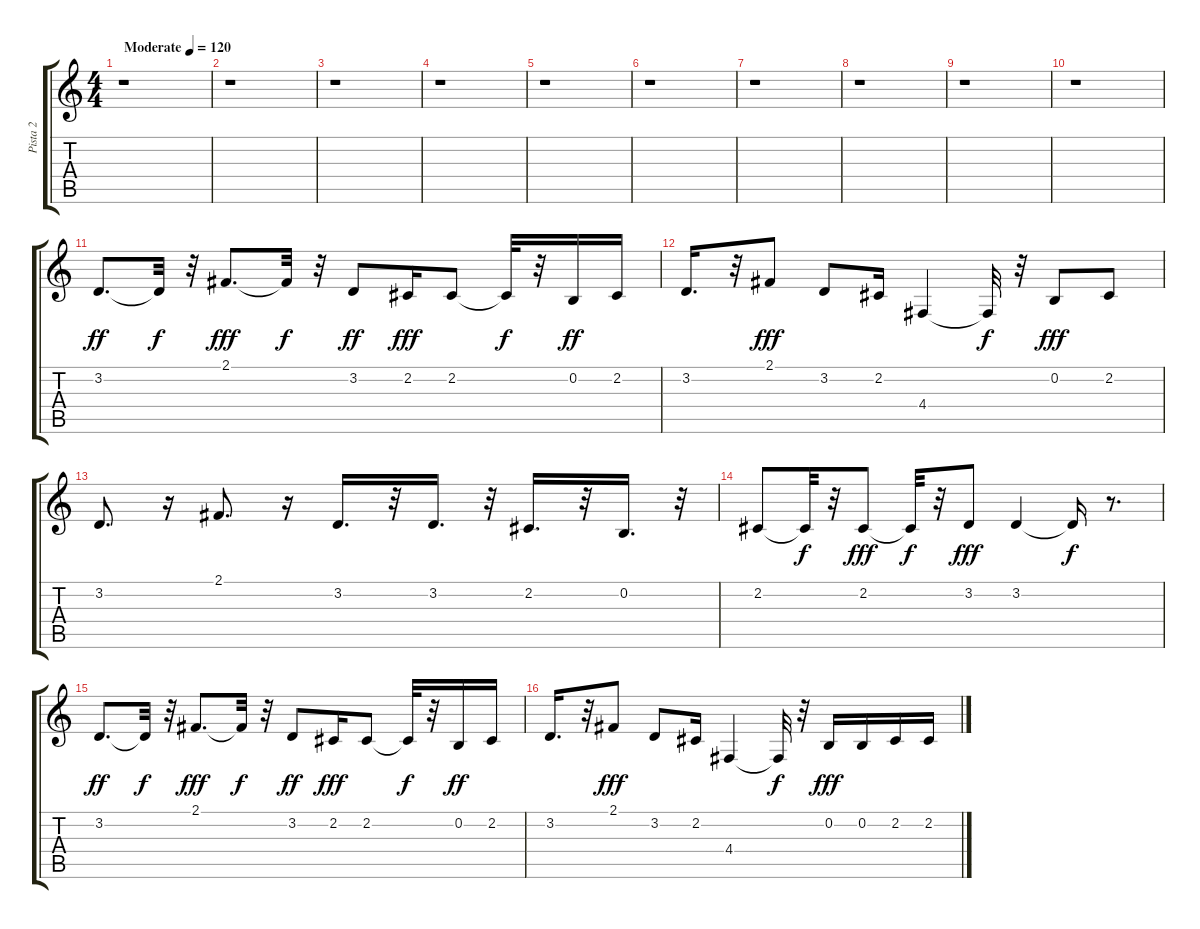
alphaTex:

\track ("Pista 2" "Pista 2") {instrument trombone}
\staff {score tabs}
\tuning (E4 B3 G3 D3 A2 E2) {hide}
\ts (4 4)
\tempo (120 "Moderate")
\clef g2
\ks c
r.1{dy ff instrument trombone} |
r.1 |
r.1 |
r.1 |
r.1 |
r.1 |
r.1 |
r.1 |
r.1 |
r.1 |
3.2.8{d} 3.2{t}.32{dy f} r.32 2.1.8{d dy fff} 2.1{t}.32{dy f} r.32 3.2.8{dy ff} 2.2.16{dy fff} 2.2.8 2.2{t}.32{dy f} r.32 0.2.16{dy ff} 2.2.16 |
3.2.16{d} r.32 2.1.8{dy fff} 3.2.8 2.2.16 4.4.4 4.4{t}.32{dy f} r.32 0.2.8{dy fff} 2.2.8 |
3.2.8{d} r.16 2.1.8{d} r.16 3.2.16{d} r.32 3.2.16{d} r.32 2.2.16{d} r.32 0.2.16{d} r.32 |
2.2.8 2.2{t}.32{dy f} r.32 2.2.8{dy fff} 2.2{t}.32{dy f} r.32 3.2.8{dy fff} 3.2.4 3.2{t}.16{dy f} r.8{d} |
3.2.8{d dy ff} 3.2{t}.32{dy f} r.32 2.1.8{d dy fff} 2.1{t}.32{dy f} r.32 3.2.8{dy ff} 2.2.16{dy fff} 2.2.8 2.2{t}.32{dy f} r.32 0.2.16{dy ff} 2.2.16 |
3.2.16{d} r.32 2.1.8{dy fff} 3.2.8 2.2.16 4.4.4 4.4{t}.32{dy f} r.32 0.2.16{dy fff} 0.2.16 2.2.16 2.2.16
